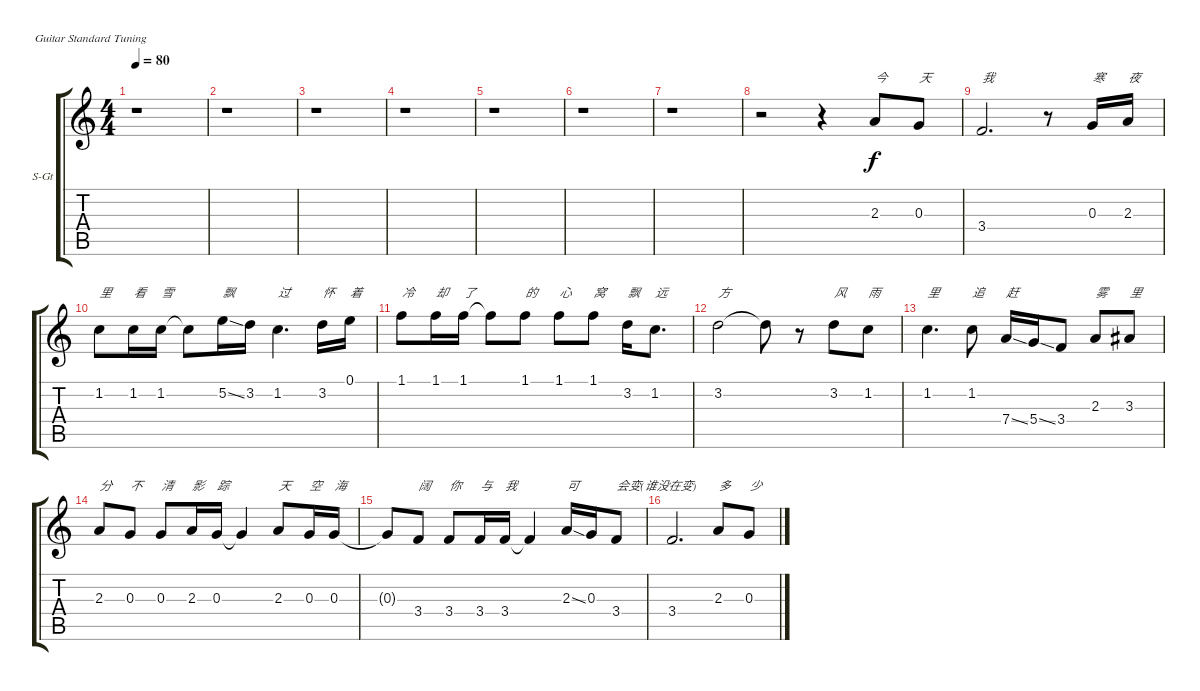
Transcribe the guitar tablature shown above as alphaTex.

\bracketExtendMode groupsimilarinstruments
\firstSystemTrackNameOrientation horizontal
\otherSystemsTrackNameOrientation horizontal
\track ("主唱 (黄家驹)" "S-Gt") {instrument voiceoohs}
\staff {score tabs}
\tuning (E4 B3 G3 D3 A2 E2)
\displaytranspose 12
\ts (4 4)
\tempo 80
\clef g2
\ks c
r.1{dy f instrument voiceoohs} |
r.1 |
r.1 |
r.1 |
r.1 |
r.1 |
r.1 |
r.2 r.4 2.3.8{txt "今"} 0.3.8{txt "天"} |
3.4.2{d txt "我"} r.8 0.3.16{txt "寒"} 2.3.16{txt "夜"} |
1.2.8{txt "里"} 1.2.16{txt "看"} 1.2.16{txt "雪"} 1.2{t}.8 5.2{ss}.16{txt "飘"} 3.2.16 1.2.4{d txt "过"} 3.2.16{txt "怀"} 0.1.16{txt "着"} |
1.1.8{txt "冷"} 1.1.16{txt "却"} 1.1.16{txt "了"} 1.1{t}.8 1.1.8{txt "的"} 1.1.8{txt "心"} 1.1.8{txt "窝"} 3.2.16{txt "飘"} 1.2.8{d txt "远"} |
3.2.2{txt "方"} 3.2{t}.8 r.8 3.2.8{txt "风"} 1.2.8{txt "雨"} |
1.2.4{d txt "里"} 1.2.8{txt "追"} 7.4{ss}.16{txt "赶"} 5.4{ss}.16 3.4.8 2.3.8{txt "雾"} 3.3.8{txt "里"} |
2.3.8{txt "分"} 0.3.8{txt "不"} 0.3.8{txt "清"} 2.3.16{txt "影"} 0.3.16{txt "踪"} 0.3{t}.4 2.3.8{txt "天"} 0.3.16{txt "空"} 0.3.16{txt "海"} |
0.3{t}.8 3.4.8{txt "阔"} 3.4.8{txt "你"} 3.4.16{txt "与"} 3.4.16{txt "我"} 3.4{t}.4 2.3{ss}.16{txt "可"} 0.3.16 3.4.8{txt "会变(谁没在变)"} |
3.4.2{d} 2.3.8{txt "多"} 0.3.8{txt "少"}
